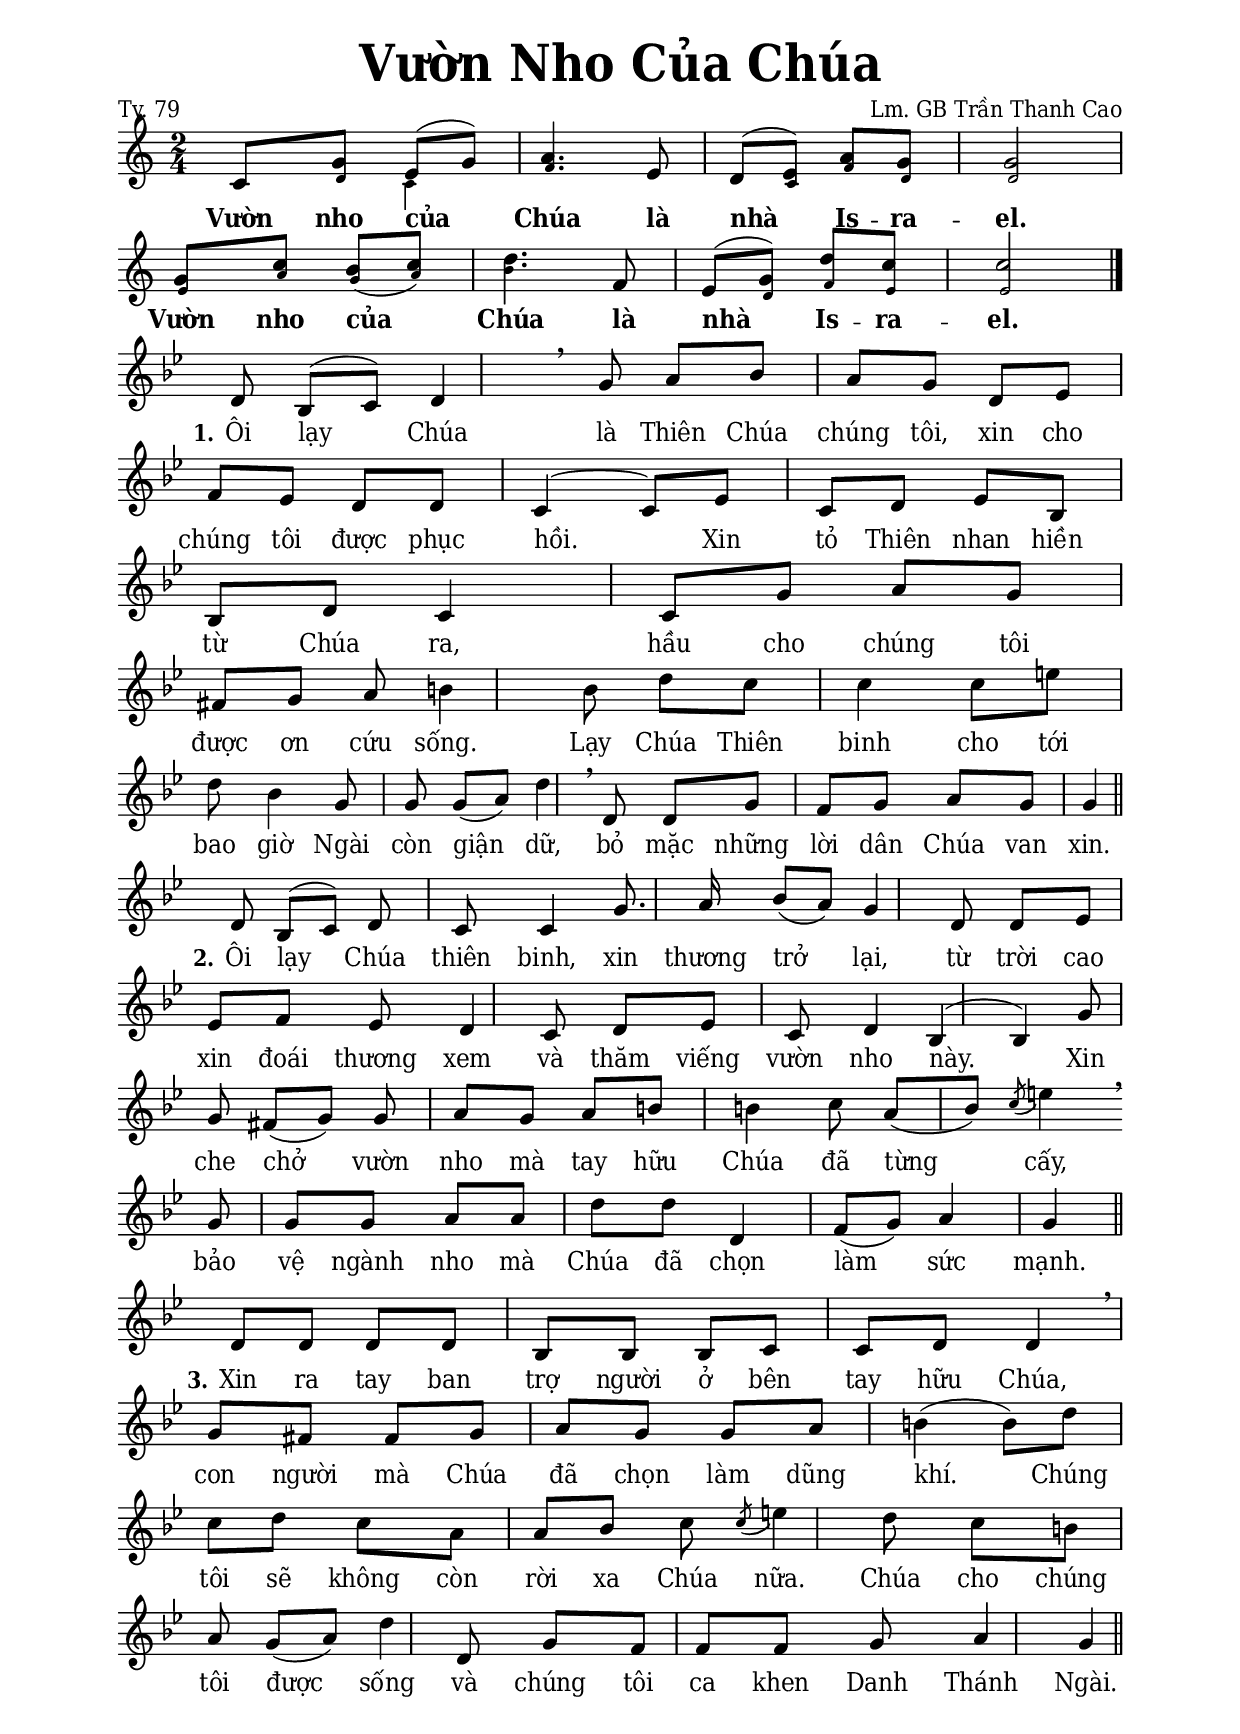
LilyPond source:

% Cài đặt chung
\version "2.22.1"
\include "english.ly"

\header {
  title = \markup { \fontsize #3 "Vườn Nho Của Chúa" }
  poet = "Tv. 79"
  composer = "Lm. GB Trần Thanh Cao"
  %arranger = " "
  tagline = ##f
}

% Nhạc điệp khúc
nhacDiepKhucSop = \relative c' {
  <>^\markup { \halign #35 " " }
  c8 g' e (g) |
  a4. e8 |
  d ^(e) a g |
  g2 |
  g8 c
  b (c) |
  d4. f,8 |
  e ^(g) d' c |
  c2 \bar "|."
}

nhacDiepKhucBas = \relative c' {
  c8 d c4 |
  f4. e8 |
  d _(c) f d |
  d2 |
  e8 a g _(a) 
  b4. f8 |
  e _(d) f e |
  e2
}

% Nhạc phiên khúc
nhacPhienKhucMot = \relative c' {
  d8 bf ^([c]) d4 \breathe
  g8 a bf a g d ef f ef d d c4
  \tweak extra-offset #'(0 . 2.5) ^~ c8
  ef c d ef bf bf d c4
  c8 g' a g fs g a b!4 bf8 d c c4 c8 e! d bf4
  g8 g g ([a]) d4 \breathe
  d,8 d g f g a g g4 \bar "||"
}

nhacPhienKhucHai = \relative c' {
  d8 bf ^([c]) d c c4
  g'8. a16 bf8 ([a]) g4
  d8 d ef ef f ef d4 c8 d ef c d4
  \once \override Slur #'extra-offset = #'(0 . 2)
  bf ^(bf)
  g'8 g fs ([g]) g a g a b! b!4 c8 a ([bf])
  \acciaccatura c8 e!4 \breathe \break
  g,8 g g a a d d d,4 f8 ([g]) a4 g \bar "||"
}

nhacPhienKhucBa = \relative c' {
  d8 d d d bf bf bf c c d d4 \breathe
  g8 fs fs g a g g a b!4 (b8)
  d c d c a a bf c \acciaccatura c e!4
  d8 c b! a g ([a]) d4
  d,8 g f f f g a4 g \bar "||"
}

% Lời điệp khúc
loiDiepKhuc = \lyricmode {
  Vườn nho của Chúa là nhà Is -- ra -- el.
  Vườn nho của Chúa là nhà Is -- ra -- el.
}

% Lời phiên khúc
loiPhienKhucMot = \lyricmode {
  \set stanza = #"1."
  Ôi lạy Chúa là Thiên Chúa chúng tôi,
  xin cho chúng tôi được phục hồi.
  Xin tỏ Thiên nhan hiền từ Chúa ra,
  hầu cho chúng tôi được ơn cứu sống.
  Lạy Chúa Thiên binh cho tới bao giờ
  Ngài còn giận dữ, bỏ mặc những lời dân Chúa van xin.
}

loiPhienKhucHai = \lyricmode {
  \set stanza = #"2."
  Ôi lạy Chúa thiên binh, xin thương trở lại,
  từ trời cao xin đoái thương xem và thăm viếng vườn nho này.
  Xin che chở vườn nho mà tay hữu Chúa đã từng cấy,
  bảo vệ ngành nho mà Chúa đã chọn làm sức mạnh.
}

loiPhienKhucBa = \lyricmode {
  \set stanza = #"3."
  Xin ra tay ban trợ người ở bên tay hữu Chúa,
  con người mà Chúa đã chọn làm dũng khí.
  Chúng tôi sẽ không còn rời xa Chúa nữa.
  Chúa cho chúng tôi được sống
  và chúng tôi ca khen Danh Thánh Ngài.
}


% Dàn trang
\paper {
  #(set-paper-size "a4")
  top-margin = 7\mm
  bottom-margin = 7\mm
  left-margin = 20\mm
  right-margin = 20\mm
  indent = #0
  #(define fonts
    (make-pango-font-tree
      "Deja Vu Serif Condensed"
      "Deja Vu Serif Condensed"
      "Deja Vu Serif Condensed"
      (/ 20 20)))
  page-count = #1
  system-system-spacing = #'((basic-distance . 11)
                             (minimum-distance . 11)
                             (padding . 1))
  score-system-spacing = #'((basic-distance . 11)
                             (minimum-distance . 11)
                             (padding . 1))
}

% Thiết lập tông và nhịp
TongNhip = { \key c \major \time 2/4 }

% Đổi kích thước nốt cho bè phụ
notBePhu =
#(define-music-function (font-size music) (number? ly:music?)
   (for-some-music
     (lambda (m)
       (if (music-is-of-type? m 'rhythmic-event)
           (begin
             (set! (ly:music-property m 'tweaks)
                   (cons `(font-size . ,font-size)
                         (ly:music-property m 'tweaks)))
             #t)
           #f))
     music)
   music)

\score {
  \new ChoirStaff <<
    \new Staff = diepKhuc \with {
        \consists "Merge_rests_engraver"
        printPartCombineTexts = ##f
      }
      <<
      \new Voice \TongNhip \partCombine 
        \nhacDiepKhucSop
        \notBePhu -3 { \nhacDiepKhucBas }
      \new NullVoice = nhacThamChieu \nhacDiepKhucSop
      \new Lyrics \lyricsto nhacThamChieu \loiDiepKhuc
      >>
  >>
  \layout {
    \override Lyrics.LyricText.font-series = #'bold
    %\override Lyrics.LyricText.font-size = #+2
    \override Lyrics.LyricSpace.minimum-distance = #4.0
    \override Score.BarNumber.break-visibility = ##(#f #f #f)
    \override Score.SpacingSpanner.uniform-stretching = ##t
  }
}

\score {
  \new ChoirStaff <<
    \new Staff <<
      \new Voice = beSop {
        \key bf \major \time 2/4 \nhacPhienKhucMot
      }
    >>
    \new Lyrics \lyricsto beSop \loiPhienKhucMot
  >>
  \layout {
    \override Staff.TimeSignature.transparent = ##t
    %\override Lyrics.LyricText.font-size = #+2
    \override Lyrics.LyricSpace.minimum-distance = #2
    \override Score.BarNumber.break-visibility = ##(#f #f #f)
    \override Score.SpacingSpanner.uniform-stretching = ##t
    \set Score.barAlways = ##t
    \set Score.defaultBarType = ""
  } 
}

\score {
  \new ChoirStaff <<
    \new Staff <<
      \new Voice = beSop {
        \key bf \major \time 2/4 \nhacPhienKhucHai
      }
    >>
    \new Lyrics \lyricsto beSop \loiPhienKhucHai
  >>
  \layout {
    \override Staff.TimeSignature.transparent = ##t
    %\override Lyrics.LyricText.font-size = #+2
    \override Lyrics.LyricSpace.minimum-distance = #2.5
    \override Score.BarNumber.break-visibility = ##(#f #f #f)
    \override Score.SpacingSpanner.uniform-stretching = ##t
    \set Score.barAlways = ##t
    \set Score.defaultBarType = ""
  } 
}

\score {
  \new ChoirStaff <<
    \new Staff <<
      \new Voice = beSop {
        \key bf \major \time 2/4 \nhacPhienKhucBa
      }
    >>
    \new Lyrics \lyricsto beSop \loiPhienKhucBa
  >>
  \layout {
    \override Staff.TimeSignature.transparent = ##t
    %\override Lyrics.LyricText.font-size = #+2
    \override Lyrics.LyricSpace.minimum-distance = #3.5
    \override Score.BarNumber.break-visibility = ##(#f #f #f)
    \override Score.SpacingSpanner.uniform-stretching = ##t
    \set Score.barAlways = ##t
    \set Score.defaultBarType = ""
  } 
}

